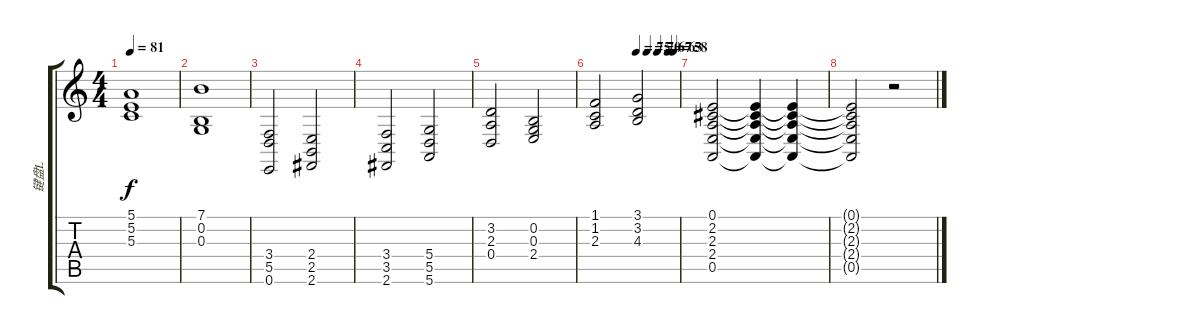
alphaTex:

\track ("键盘L" "键盘L") {instrument stringensemble1}
\staff {score tabs}
\tuning (E4 B3 G3 D3 A2 E2) {hide}
\ts (4 4)
\tempo 81
\clef g2
\ks c
(5.1 5.2 5.3).1{dy f} |
(7.1 0.2 0.3).1 |
(3.4 5.5 0.6).2{instrument stringensemble2} (2.4 2.5 2.6).2 |
(3.4 3.5 2.6).2 (5.4 5.5 5.6).2 |
(3.2 2.3 0.4).2 (0.2 0.3 2.4).2 |
\tempo (75 0.5)
\tempo (70 0.625)
\tempo (67 0.75)
\tempo (63 0.875)
\tempo (58 0.9375)
(1.1 1.2 2.3).2 (3.1 3.2 4.3).2 |
(0.1 2.2 2.3 2.4 0.5).2{volume 11 instrument stringensemble1} (0.1{t} 2.2{t} 2.3{t} 2.4{t} 0.5{t}).4 (0.1{t} 2.2{t} 2.3{t} 2.4{t} 0.5{t}).4 |
(0.1{t} 2.2{t} 2.3{t} 2.4{t} 0.5{t}).2 r.2
